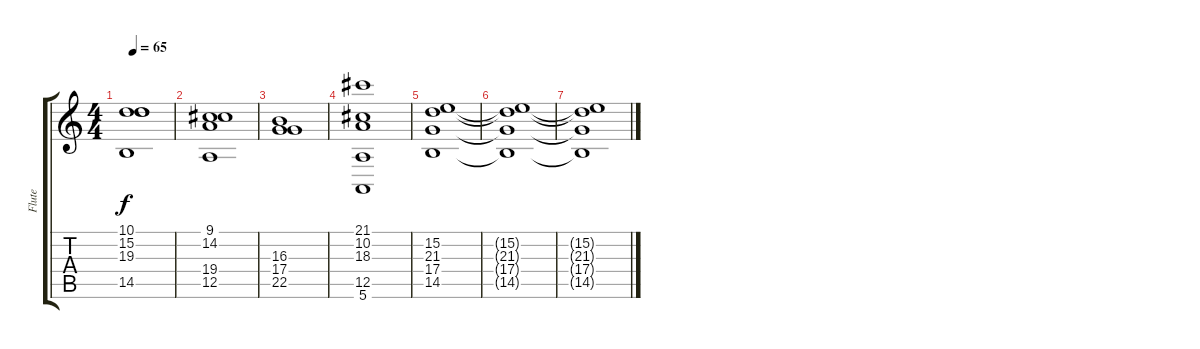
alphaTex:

\track ("Flute" "Flute") {instrument flute}
\staff {score tabs}
\tuning (E4 B3 G3 D3 A2 E2) {hide}
\ts (4 4)
\tempo 65
\clef g2
\ks c
(10.1 15.2 19.3 14.5).1{dy f} |
(9.1 14.2 19.4 12.5).1 |
(16.3 17.4 22.5).1 |
(21.1 10.2 18.3 12.5 5.6).1 |
(15.2 21.3 17.4 14.5).1 |
(15.2{t} 21.3{t} 17.4{t} 14.5{t}).1 |
(15.2{t} 21.3{t} 17.4{t} 14.5{t}).1
